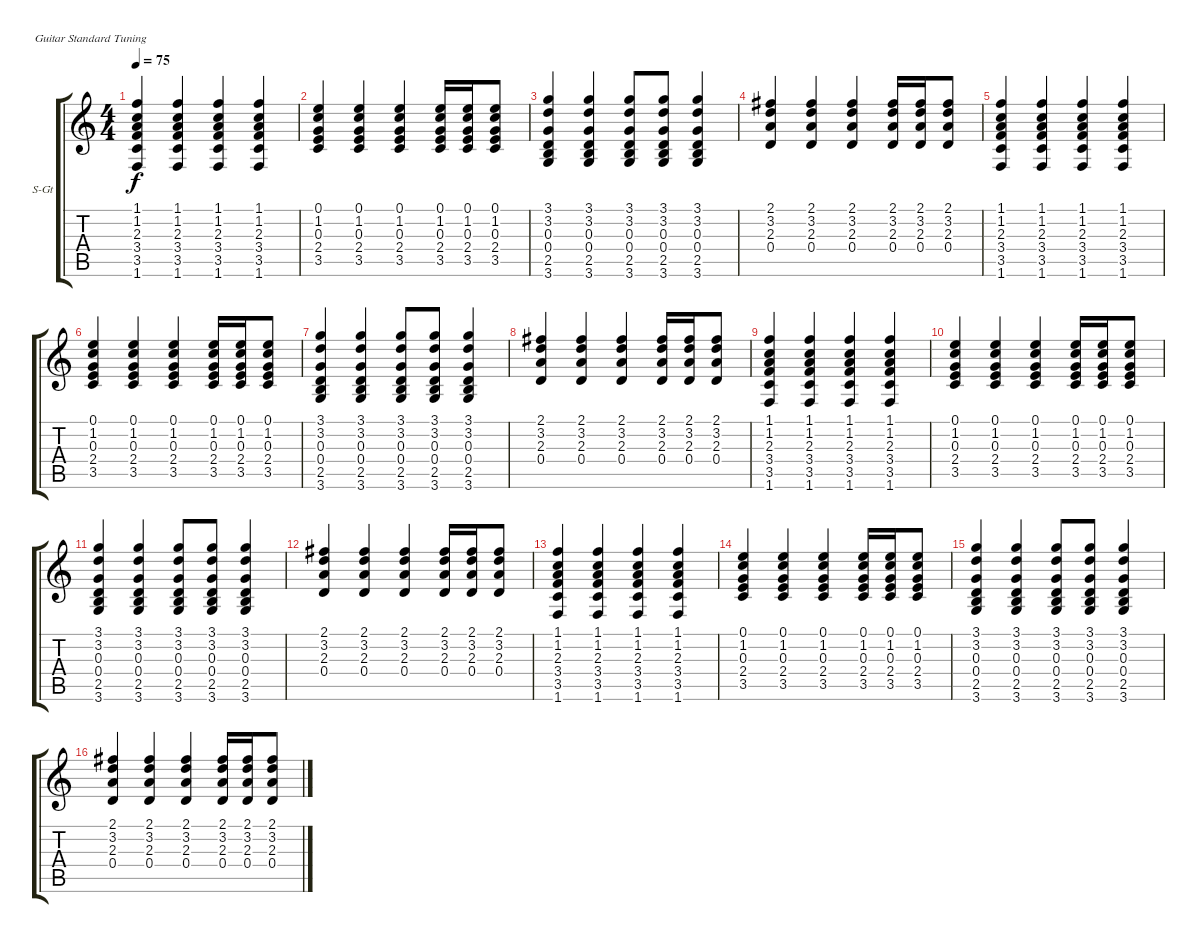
\bracketExtendMode groupsimilarinstruments
\firstSystemTrackNameOrientation horizontal
\otherSystemsTrackNameOrientation horizontal
\track ("Gilmour Acoustique" "S-Gt") {instrument acousticguitarsteel}
\staff {score tabs}
\tuning (E4 B3 G3 D3 A2 E2)
\ts (4 4)
\tempo 75
\clef g2
\ks c
(1.1 1.2 2.3 3.4 3.5 1.6).4{dy f} (1.1 1.2 2.3 3.4 3.5 1.6).4 (1.1 1.2 2.3 3.4 3.5 1.6).4 (1.1 1.2 2.3 3.4 3.5 1.6).4 |
(0.1 1.2 0.3 2.4 3.5).4 (0.1 1.2 0.3 2.4 3.5).4 (0.1 1.2 0.3 2.4 3.5).4 (0.1 1.2 0.3 2.4 3.5).16 (0.1 1.2 0.3 2.4 3.5).16 (0.1 1.2 0.3 2.4 3.5).8 |
(3.1 3.2 0.3 0.4 2.5 3.6).4 (3.1 3.2 0.3 0.4 2.5 3.6).4 (3.1 3.2 0.3 0.4 2.5 3.6).8 (3.1 3.2 0.3 0.4 2.5 3.6).8 (3.1 3.2 0.3 0.4 2.5 3.6).4 |
(2.1 3.2 2.3 0.4).4 (2.1 3.2 2.3 0.4).4 (2.1 3.2 2.3 0.4).4 (2.1 3.2 2.3 0.4).16 (2.1 3.2 2.3 0.4).16 (2.1 3.2 2.3 0.4).8 |
(1.1 1.2 2.3 3.4 3.5 1.6).4 (1.1 1.2 2.3 3.4 3.5 1.6).4 (1.1 1.2 2.3 3.4 3.5 1.6).4 (1.1 1.2 2.3 3.4 3.5 1.6).4 |
(0.1 1.2 0.3 2.4 3.5).4 (0.1 1.2 0.3 2.4 3.5).4 (0.1 1.2 0.3 2.4 3.5).4 (0.1 1.2 0.3 2.4 3.5).16 (0.1 1.2 0.3 2.4 3.5).16 (0.1 1.2 0.3 2.4 3.5).8 |
(3.1 3.2 0.3 0.4 2.5 3.6).4 (3.1 3.2 0.3 0.4 2.5 3.6).4 (3.1 3.2 0.3 0.4 2.5 3.6).8 (3.1 3.2 0.3 0.4 2.5 3.6).8 (3.1 3.2 0.3 0.4 2.5 3.6).4 |
(2.1 3.2 2.3 0.4).4 (2.1 3.2 2.3 0.4).4 (2.1 3.2 2.3 0.4).4 (2.1 3.2 2.3 0.4).16 (2.1 3.2 2.3 0.4).16 (2.1 3.2 2.3 0.4).8 |
(1.1 1.2 2.3 3.4 3.5 1.6).4 (1.1 1.2 2.3 3.4 3.5 1.6).4 (1.1 1.2 2.3 3.4 3.5 1.6).4 (1.1 1.2 2.3 3.4 3.5 1.6).4 |
(0.1 1.2 0.3 2.4 3.5).4 (0.1 1.2 0.3 2.4 3.5).4 (0.1 1.2 0.3 2.4 3.5).4 (0.1 1.2 0.3 2.4 3.5).16 (0.1 1.2 0.3 2.4 3.5).16 (0.1 1.2 0.3 2.4 3.5).8 |
(3.1 3.2 0.3 0.4 2.5 3.6).4 (3.1 3.2 0.3 0.4 2.5 3.6).4 (3.1 3.2 0.3 0.4 2.5 3.6).8 (3.1 3.2 0.3 0.4 2.5 3.6).8 (3.1 3.2 0.3 0.4 2.5 3.6).4 |
(2.1 3.2 2.3 0.4).4 (2.1 3.2 2.3 0.4).4 (2.1 3.2 2.3 0.4).4 (2.1 3.2 2.3 0.4).16 (2.1 3.2 2.3 0.4).16 (2.1 3.2 2.3 0.4).8 |
(1.1 1.2 2.3 3.4 3.5 1.6).4 (1.1 1.2 2.3 3.4 3.5 1.6).4 (1.1 1.2 2.3 3.4 3.5 1.6).4 (1.1 1.2 2.3 3.4 3.5 1.6).4 |
(0.1 1.2 0.3 2.4 3.5).4 (0.1 1.2 0.3 2.4 3.5).4 (0.1 1.2 0.3 2.4 3.5).4 (0.1 1.2 0.3 2.4 3.5).16 (0.1 1.2 0.3 2.4 3.5).16 (0.1 1.2 0.3 2.4 3.5).8 |
(3.1 3.2 0.3 0.4 2.5 3.6).4 (3.1 3.2 0.3 0.4 2.5 3.6).4 (3.1 3.2 0.3 0.4 2.5 3.6).8 (3.1 3.2 0.3 0.4 2.5 3.6).8 (3.1 3.2 0.3 0.4 2.5 3.6).4 |
(2.1 3.2 2.3 0.4).4 (2.1 3.2 2.3 0.4).4 (2.1 3.2 2.3 0.4).4 (2.1 3.2 2.3 0.4).16 (2.1 3.2 2.3 0.4).16 (2.1 3.2 2.3 0.4).8
